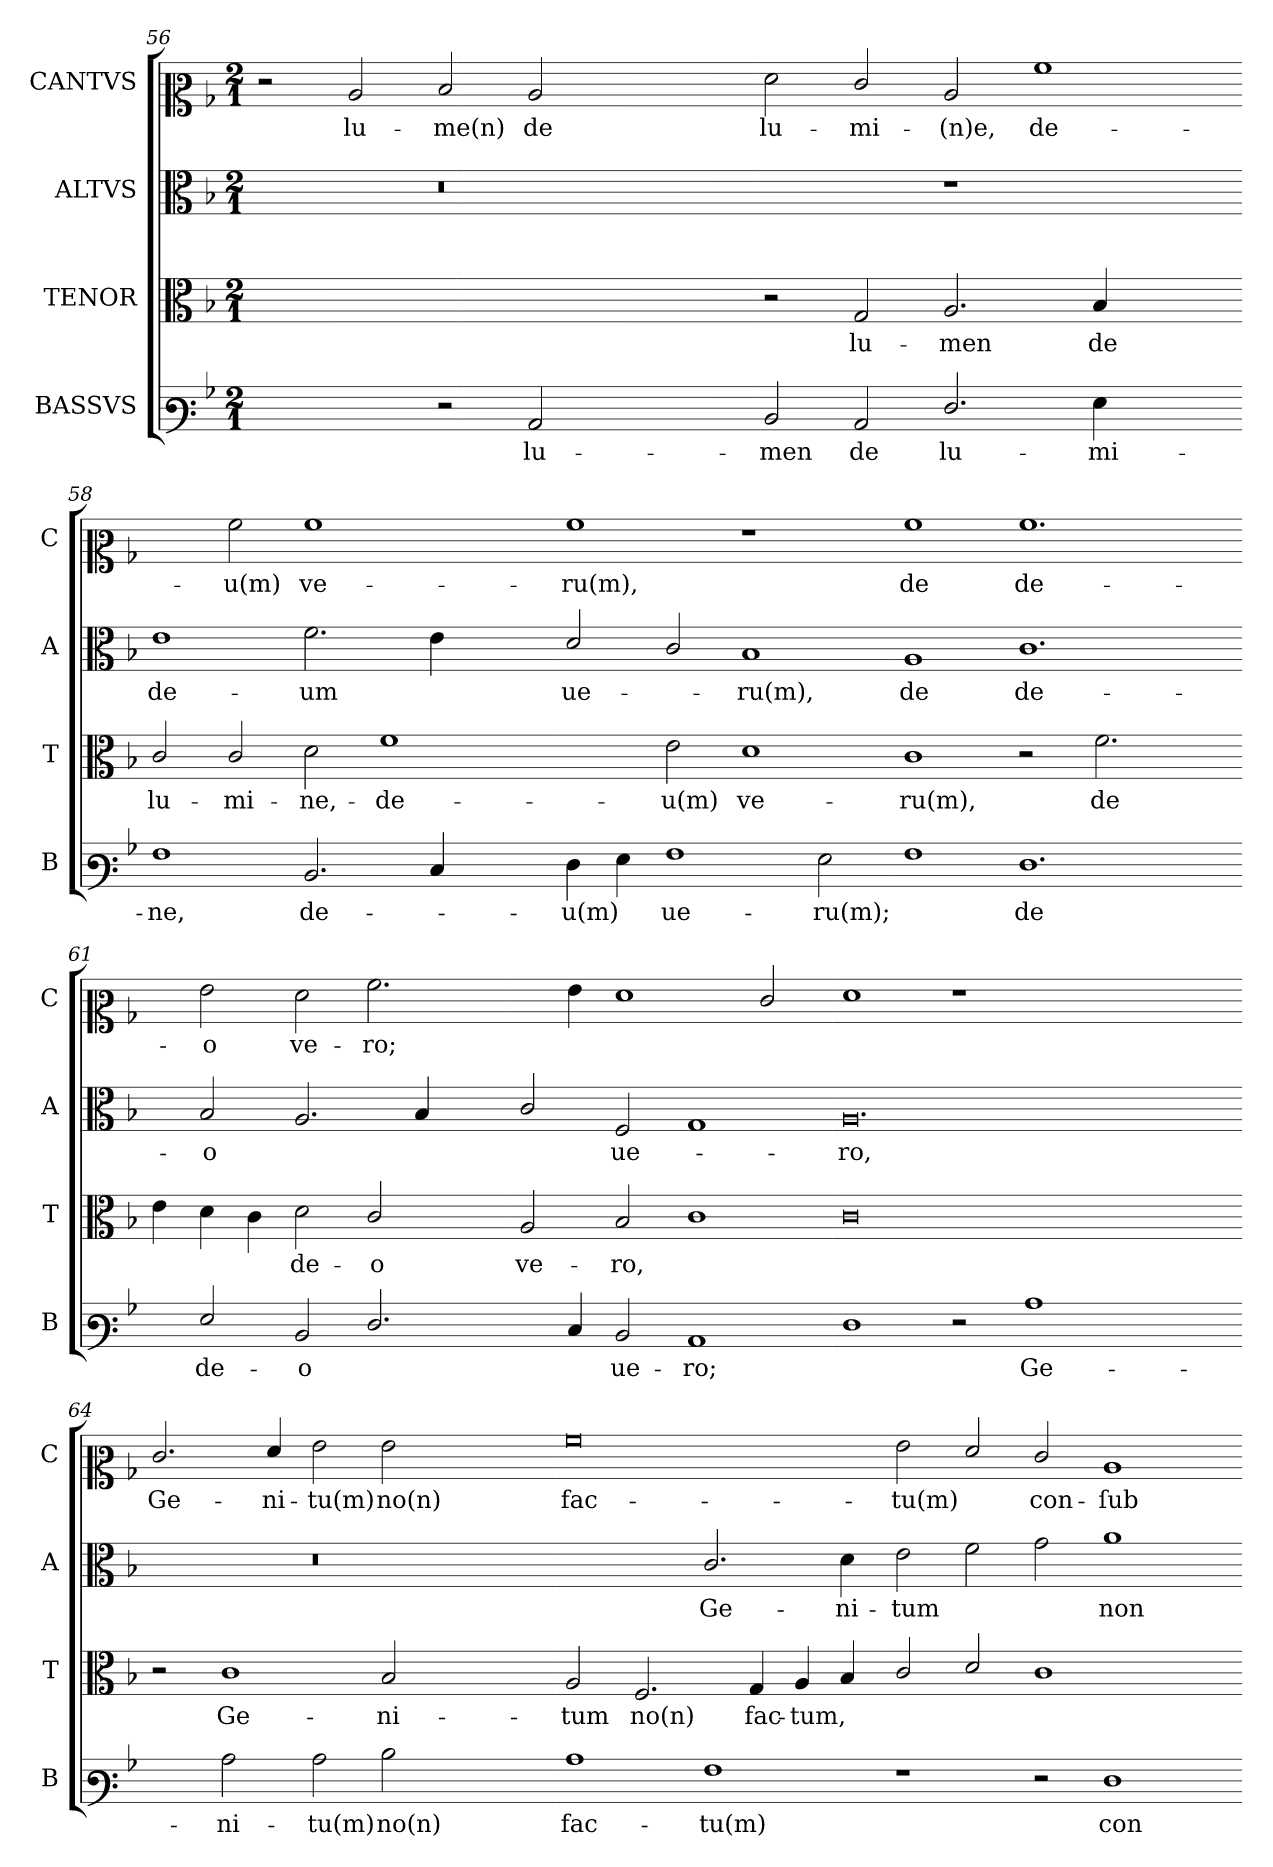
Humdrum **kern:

**kern	**text	**kern	**text	**kern	**text	**kern	**text
*part4	*part4	*part3	*part3	*part2	*part2	*part1	*part1
*staff4	*staff4	*staff3	*staff3	*staff2	*staff2	*staff1	*staff1
*I"BASSVS	*	*I"TENOR	*	*I"ALTVS	*	*I"CANTVS	*
*I'B	*	*I'T	*	*I'A	*	*I'C	*
*clefF3	*	*clefC3	*	*clefC3	*	*clefC2	*
*k[b-]	*	*k[b-]	*	*k[b-]	*	*k[b-]	*
*F:	*	*F:	*	*F:	*	*F:	*
*M2/1	*	*M2/1	*	*M2/1	*	*M2/1	*
=56	=56	=56	=56	=56	=56	=56	=56
1ryy	.	0.ryy	.	1ryy	.	2r	.
.	.	.	.	.	.	2c/	lu-
2r	.	.	.	0r	.	2d/	-me(n)
2C/	lu-	.	.	.	.	2c/	de
1ryy	.	.	.	.	.	1ryy	.
=57-	=57-	=57-	=57-	=57-	=57-	=57-	=57-
2D/	-men	2r	.	1ryy	.	2f\	lu-
2C/	de	2G/	lu-	.	.	2e/	-mi-
2.F/	lu-	2.A/	-men	1r	.	2c/	-(n)e,
.	.	.	.	.	.	1a\	de-
4G\	-mi-	4B-/	de	.	.	.	.
2ryy	.	2ryy	.	2ryy	.	.	.
=58-	=58-	=58-	=58-	=58-	=58-	=58-	=58-
1A	-ne,	2c/	lu-	1e	de-	2ryy	.
.	.	2c/	-mi-	.	.	2a\	-u(m)
2.D/	de-	2d\	-ne,-	2.f\	-um	1a	ve-
.	.	1f\	-de-	.	.	.	.
4E/	.	.	.	4e\	.	.	.
2ryy	.	.	.	2ryy	.	2ryy	.
=59-	=59-	=59-	=59-	=59-	=59-	=59-	=59-
4F\	-u(m)	2ryy	.	2d/	ue-	1a	-ru(m),
4G\	.	.	.	.	.	.	.
1A	ue-	2e\	-u(m)	2c/	.	.	.
.	.	1d	ve-	1B-	-ru(m),	1r	.
2G\	-ru(m);	.	.	.	.	.	.
=60-	=60-	=60-	=60-	=60-	=60-	=60-	=60-
1A	.	1c	-ru(m),	1A	de	1a	de
1.F	de	2r	.	1.c	de-	1.a	de-
.	.	2.f\	de	.	.	.	.
.	.	4ryy	.	.	.	.	.
=61-	=61-	=61-	=61-	=61-	=61-	=61-	=61-
4ryy	.	4e\	.	4ryy	.	4ryy	.
2G/	de-	4d\	.	2B-/	-o	2g\	-o
.	.	4c\	.	.	.	.	.
2D/	-o	2d\	de-	2.A/	.	2f\	ve-
2.F/	.	2c/	-o	.	.	2.a\	-ro;
.	.	.	.	4B-/	.	.	.
.	.	4ryy	.	4ryy	.	.	.
=62-	=62-	=62-	=62-	=62-	=62-	=62-	=62-
4ryy	.	2A/	ve-	2c/	.	4ryy	.
4E/	.	.	.	.	.	4g\	.
2D/	ue-	2B-/	-ro,	2F/	ue-	1f	.
1C	-ro;	1c	.	1G	.	.	.
.	.	.	.	.	.	2e/	.
=63-	=63-	=63-	=63-	=63-	=63-	=63-	=63-
1F	.	0c	.	0.A	-ro,	1f	.
2r	.	.	.	.	.	1r	.
1c\	Ge-	.	.	.	.	.	.
.	.	1ryy	.	.	.	1ryy	.
2ryy	.	.	.	.	.	.	.
=64-	=64-	=64-	=64-	=64-	=64-	=64-	=64-
2ryy	.	2r	.	1ryy	.	2.e/	Ge-
2c\	-ni-	1c	Ge-	.	.	.	.
.	.	.	.	.	.	4f/	-ni-
2c\	-tu(m)	.	.	0r	.	2g\	-tu(m)
2d\	no(n)	2B-/	-ni-	.	.	2g\	no(n)
1ryy	.	1ryy	.	.	.	1ryy	.
=65-	=65-	=65-	=65-	=65-	=65-	=65-	=65-
1c	fac-	2A/	-tum	1ryy	.	0a	fac-
.	.	2.F/	no(n)	.	.	.	.
1A	-tu(m)	.	.	2.c/	Ge-	.	.
.	.	4G/	fac-	.	.	.	.
.	.	4A/	-tum,	.	.	.	.
.	.	4B-/	.	4d\	-ni-	.	.
=66-	=66-	=66-	=66-	=66-	=66-	=66-	=66-
1r	.	2c/	.	2e\	tum	2g\	-tu(m)
.	.	2d/	.	2f\	.	2f/	.
2r	.	1c	.	2g\	.	2e/	con-
1F\	con-	.	.	1a\	non	1c/	-ſub-
.	.	2ryy	.	.	.	.	.
=-	=-	=-	=-	=-	=-	=-	=-
*-	*-	*-	*-	*-	*-	*-	*-
